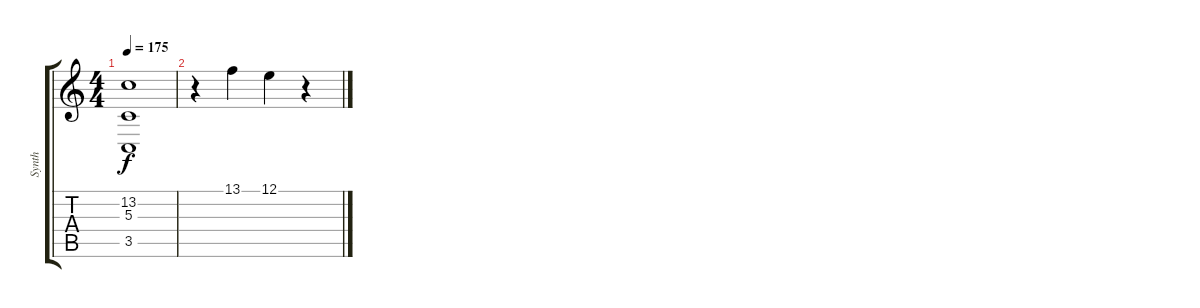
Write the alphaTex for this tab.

\track ("Synth" "Synth") {instrument synthstrings1}
\staff {score tabs}
\tuning (E4 B3 G3 D3 A2 D2) {hide}
\ts (4 4)
\tempo 175
\clef g2
\ks c
(13.2{t} 5.3{t} 3.5{t}).1{dy f} |
r.4 13.1.4 12.1.4 r.4
